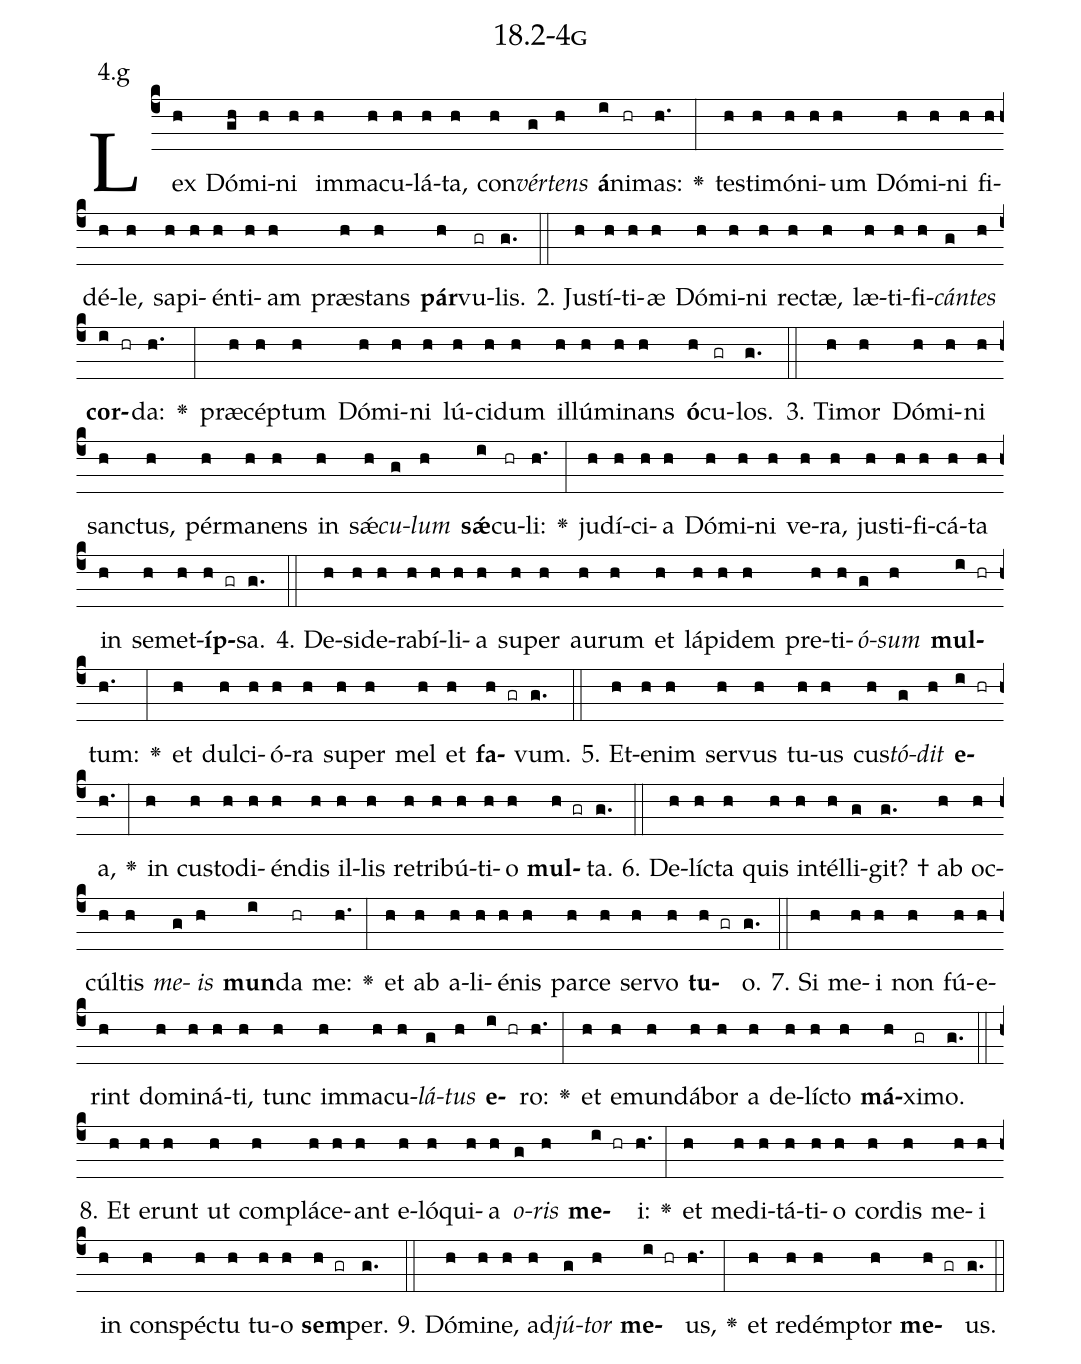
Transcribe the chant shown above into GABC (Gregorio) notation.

name: 18.2-4g;
annotation: 4.g;
%%
(c4)Lex(h) Dó(gh)mi(h)ni(h) im(h)ma(h)cu(h)lá(h)ta,(h) con(h)<i>vér</i>(g)<i>tens</i>(h) <b>á</b>(i)ni(hr)mas:(h.) <v>\greheightstar</v>(:) tes(h)ti(h)mó(h)ni(h)um(h) Dó(h)mi(h)ni(h) fi(h)dé(h)le,(h) sa(h)pi(h)én(h)ti(h)am(h) præ(h)stans(h) <b>pár</b>(h)vu(gr)lis.(g.) (::)
2. Jus(h)tí(h)ti(h)æ(h) Dó(h)mi(h)ni(h) rec(h)tæ,(h) læ(h)ti(h)fi(h)<i>cán</i>(g)<i>tes</i>(h) <b>cor</b>(i hr)da:(h.) <v>\greheightstar</v>(:) præ(h)cép(h)tum(h) Dó(h)mi(h)ni(h) lú(h)ci(h)dum(h) il(h)lú(h)mi(h)nans(h) <b>ó</b>(h)cu(gr)los.(g.) (::)
3. Ti(h)mor(h) Dó(h)mi(h)ni(h) sanc(h)tus,(h) pér(h)ma(h)nens(h) in(h) sǽ(h)<i>cu</i>(g)<i>lum</i>(h) <b>sǽ</b>(i)cu(hr)li:(h.) <v>\greheightstar</v>(:) ju(h)dí(h)ci(h)a(h) Dó(h)mi(h)ni(h) ve(h)ra,(h) jus(h)ti(h)fi(h)cá(h)ta(h) in(h) se(h)met(h)<b>íp</b>(h gr)sa.(g.) (::)
4. De(h)si(h)de(h)ra(h)bí(h)li(h)a(h) su(h)per(h) au(h)rum(h) et(h) lá(h)pi(h)dem(h) pre(h)ti(h)<i>ó</i>(g)<i>sum</i>(h) <b>mul</b>(i hr)tum:(h.) <v>\greheightstar</v>(:) et(h) dul(h)ci(h)ó(h)ra(h) su(h)per(h) mel(h) et(h) <b>fa</b>(h gr)vum.(g.) (::)
5. Et(h)e(h)nim(h) ser(h)vus(h) tu(h)us(h) cus(h)<i>tó</i>(g)<i>dit</i>(h) <b>e</b>(i hr)a,(h.) <v>\greheightstar</v>(:) in(h) cus(h)to(h)di(h)én(h)dis(h) il(h)lis(h) re(h)tri(h)bú(h)ti(h)o(h) <b>mul</b>(h gr)ta.(g.) (::)
6. De(h)líc(h)ta(h) quis(h) in(h)tél(h)li(g)git? †(g.) ab(h) oc(h)cúl(h)tis(h) <i>me</i>(g)<i>is</i>(h) <b>mun</b>(i)da(hr) me:(h.) <v>\greheightstar</v>(:) et(h) ab(h) a(h)li(h)é(h)nis(h) par(h)ce(h) ser(h)vo(h) <b>tu</b>(h gr)o.(g.) (::)
7. Si(h) me(h)i(h) non(h) fú(h)e(h)rint(h) do(h)mi(h)ná(h)ti,(h) tunc(h) im(h)ma(h)cu(h)<i>lá</i>(g)<i>tus</i>(h) <b>e</b>(i hr)ro:(h.) <v>\greheightstar</v>(:) et(h) e(h)mun(h)dá(h)bor(h) a(h) de(h)líc(h)to(h) <b>má</b>(h)xi(gr)mo.(g.) (::)
8. Et(h) e(h)runt(h) ut(h) com(h)plá(h)ce(h)ant(h) e(h)ló(h)qui(h)a(h) <i>o</i>(g)<i>ris</i>(h) <b>me</b>(i hr)i:(h.) <v>\greheightstar</v>(:) et(h) me(h)di(h)tá(h)ti(h)o(h) cor(h)dis(h) me(h)i(h) in(h) con(h)spéc(h)tu(h) tu(h)o(h) <b>sem</b>(h gr)per.(g.) (::)
9. Dó(h)mi(h)ne,(h) ad(h)<i>jú</i>(g)<i>tor</i>(h) <b>me</b>(i hr)us,(h.) <v>\greheightstar</v>(:) et(h) red(h)émp(h)tor(h) <b>me</b>(h gr)us.(g.) (::)
